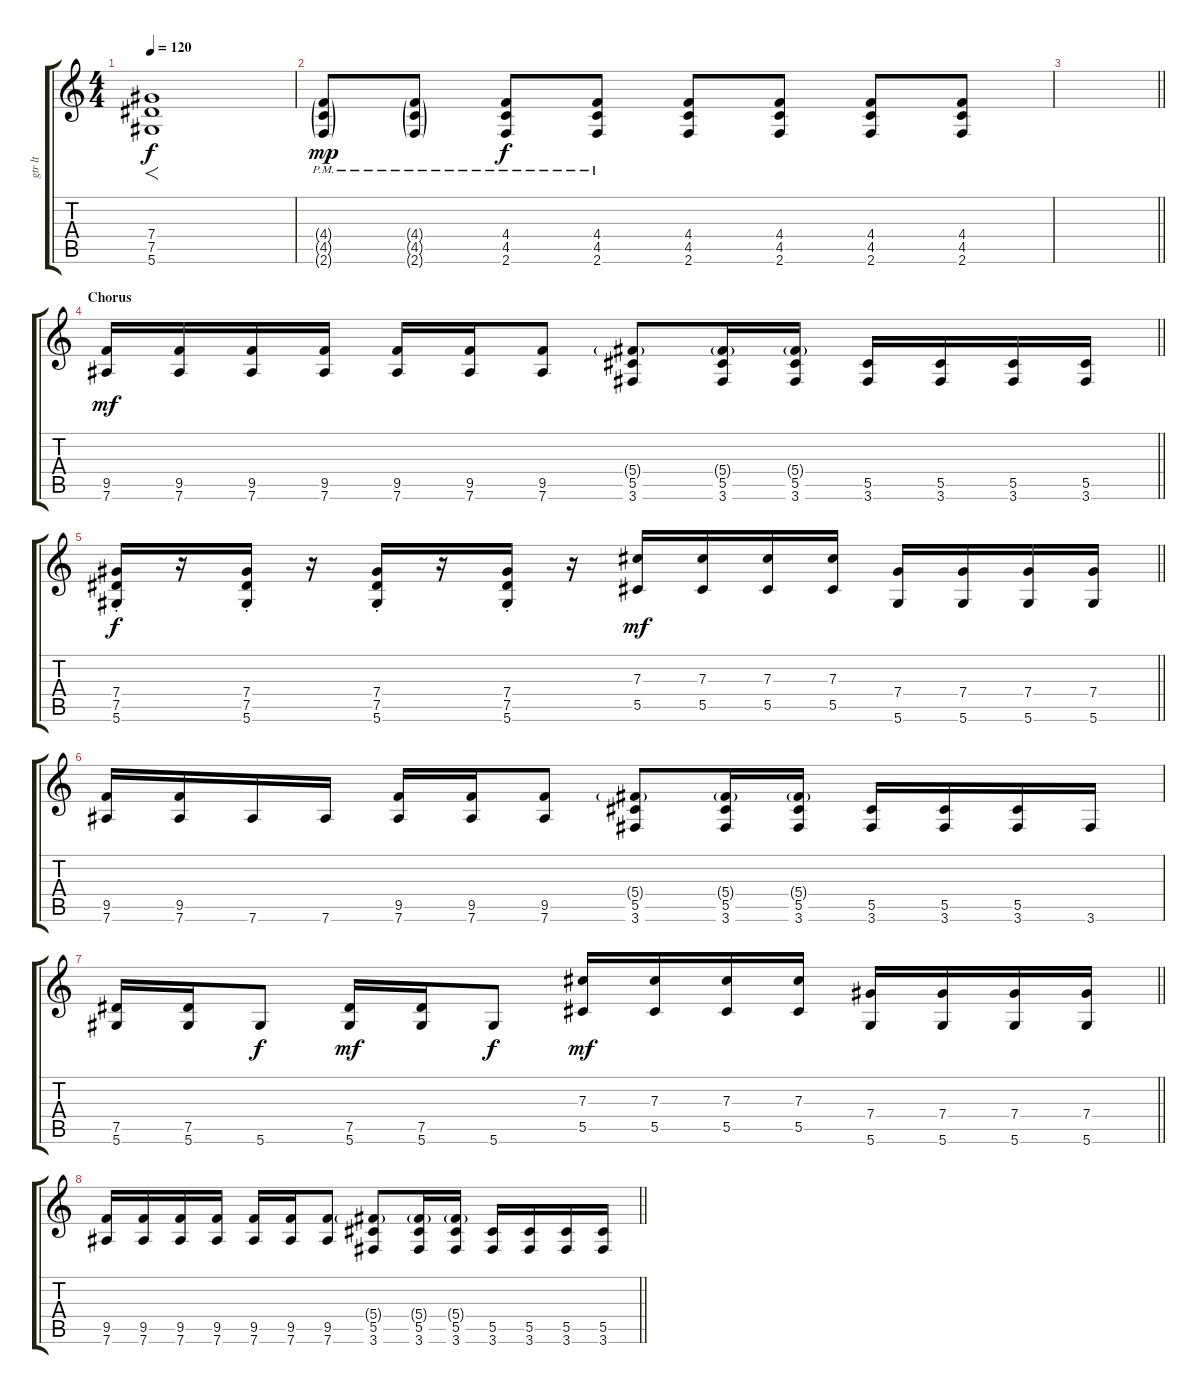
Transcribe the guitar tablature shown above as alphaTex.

\track ("gtr lt" "gtr lt") {instrument overdrivenguitar}
\staff {score tabs}
\tuning (Eb4 Bb3 Gb3 Db3 Ab2 Eb2) {hide}
\ts (4 4)
\tempo 120
\clef g2
\ks c
(7.4 7.5 5.6).1{f dy f} |
(4.4{g pm} 4.5{g pm} 2.6{g pm}).8{dy mp} (4.4{g pm} 4.5{g pm} 2.6{g pm}).8 (4.4{pm} 4.5{pm} 2.6{pm}).8{dy f} (4.4{pm} 4.5{pm} 2.6{pm}).8 (4.4 4.5 2.6).8 (4.4 4.5 2.6).8 (4.4 4.5 2.6).8 (4.4 4.5 2.6).8 |
\barLineRight lightlight
|
\section ("" "Chorus")
\barLineRight lightlight
(9.5 7.6).16{dy mf} (9.5 7.6).16 (9.5 7.6).16 (9.5 7.6).16 (9.5 7.6).16 (9.5 7.6).16 (9.5 7.6).8 (5.4{g} 5.5 3.6).8 (5.4{g} 5.5 3.6).16 (5.4{g} 5.5 3.6).16 (5.5 3.6).16 (5.5 3.6).16 (5.5 3.6).16 (5.5 3.6).16 |
\barLineRight lightlight
(7.4{st} 7.5{st} 5.6{st}).16{dy f} r.16 (7.4{st} 7.5{st} 5.6{st}).16 r.16 (7.4{st} 7.5{st} 5.6{st}).16 r.16 (7.4{st} 7.5{st} 5.6{st}).16 r.16 (7.3 5.5).16{dy mf} (7.3 5.5).16 (7.3 5.5).16 (7.3 5.5).16 (7.4 5.6).16 (7.4 5.6).16 (7.4 5.6).16 (7.4 5.6).16 |
(9.5 7.6).16 (9.5 7.6).16 7.6.16 7.6.16 (9.5 7.6).16 (9.5 7.6).16 (9.5 7.6).8 (5.4{g} 5.5 3.6).8 (5.4{g} 5.5 3.6).16 (5.4{g} 5.5 3.6).16 (5.5 3.6).16 (5.5 3.6).16 (5.5 3.6).16 3.6.16 |
\barLineRight lightlight
(7.5 5.6).16 (7.5 5.6).16 5.6.8{dy f} (7.5 5.6).16{dy mf} (7.5 5.6).16 5.6.8{dy f} (7.3 5.5).16{dy mf} (7.3 5.5).16 (7.3 5.5).16 (7.3 5.5).16 (7.4 5.6).16 (7.4 5.6).16 (7.4 5.6).16 (7.4 5.6).16 |
\barLineRight lightlight
(9.5 7.6).16 (9.5 7.6).16 (9.5 7.6).16 (9.5 7.6).16 (9.5 7.6).16 (9.5 7.6).16 (9.5 7.6).8 (5.4{g} 5.5 3.6).8 (5.4{g} 5.5 3.6).16 (5.4{g} 5.5 3.6).16 (5.5 3.6).16 (5.5 3.6).16 (5.5 3.6).16 (5.5 3.6).16
